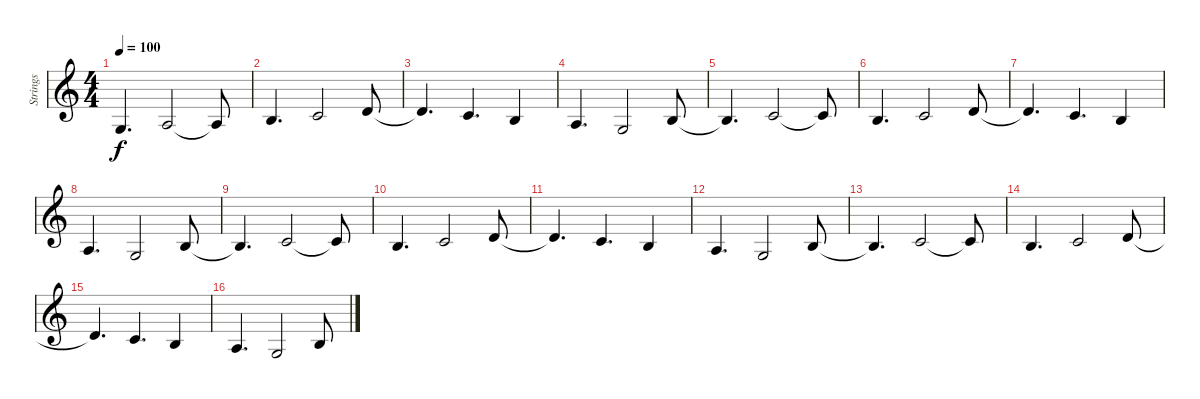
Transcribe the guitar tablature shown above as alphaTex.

\track ("Strings" "Strings") {instrument stringensemble1}
\staff {score}
\tuning (D4 A3 F3 C3 G2 C2) {hide}
\ts (4 4)
\tempo 100
\clef g2
\ks c
2.3{t}.4{d dy f} 0.2.2 0.2{t}.8 |
2.2.4{d} 3.2.2 0.1.8 |
0.1{t}.4{d} 3.2.4{d} 2.2.4 |
0.2.4{d} 2.3.2 2.2.8 |
2.2{t}.4{d} 3.2.2 3.2{t}.8 |
2.2.4{d} 3.2.2 0.1.8 |
0.1{t}.4{d} 3.2.4{d} 2.2.4 |
0.2.4{d} 2.3.2 2.2.8 |
2.2{t}.4{d} 3.2.2 3.2{t}.8 |
2.2.4{d} 3.2.2 0.1.8 |
0.1{t}.4{d} 3.2.4{d} 2.2.4 |
0.2.4{d} 2.3.2 2.2.8 |
2.2{t}.4{d} 3.2.2 3.2{t}.8 |
2.2.4{d} 3.2.2 0.1.8 |
0.1{t}.4{d} 3.2.4{d} 2.2.4 |
0.2.4{d} 2.3.2 2.2.8
